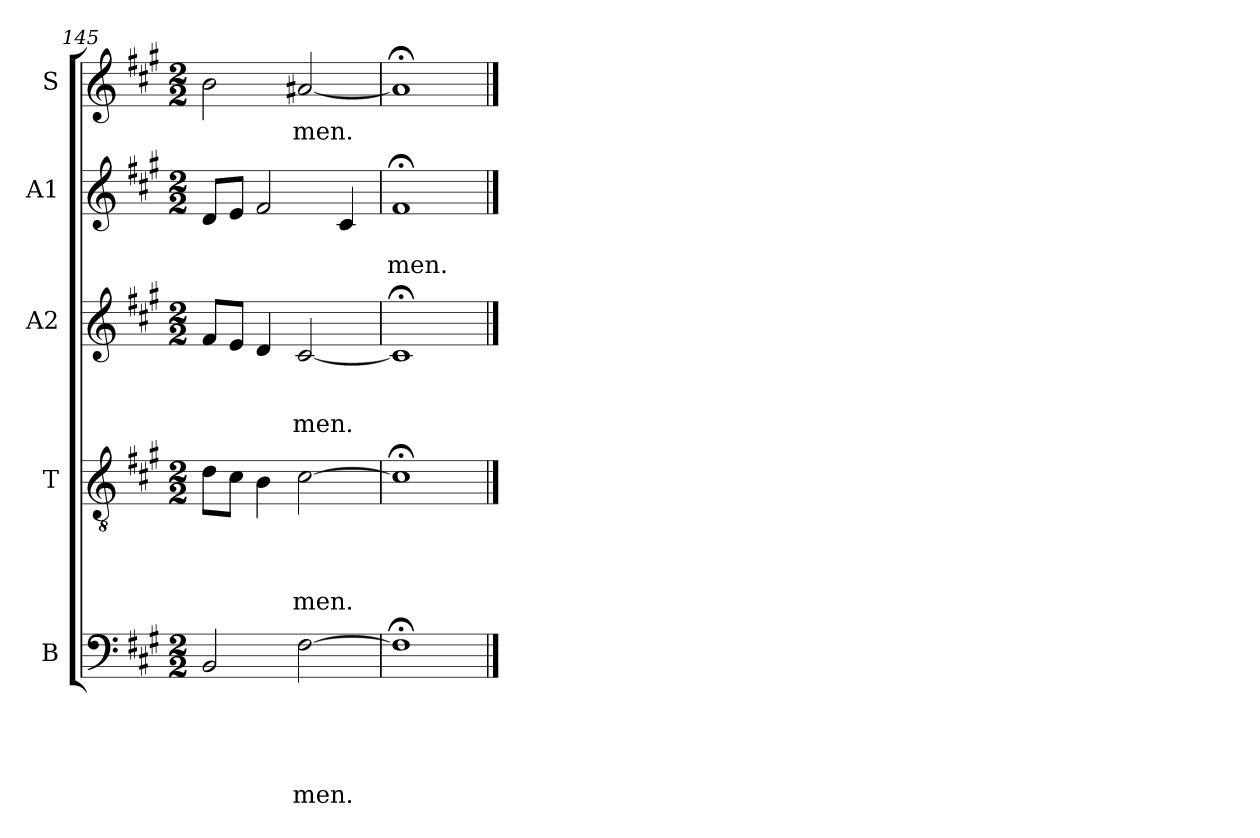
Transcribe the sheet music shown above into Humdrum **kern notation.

**kern	**text	**text	**text	**text	**text	**kern	**text	**text	**text	**text	**kern	**text	**text	**text	**kern	**text	**text	**kern	**text
*part5	*part5	*part5	*part5	*part5	*part5	*part4	*part4	*part4	*part4	*part4	*part3	*part3	*part3	*part3	*part2	*part2	*part2	*part1	*part1
*staff5	*staff5	*staff5	*staff5	*staff5	*staff5	*staff4	*staff4	*staff4	*staff4	*staff4	*staff3	*staff3	*staff3	*staff3	*staff2	*staff2	*staff2	*staff1	*staff1
*I"B	*	*	*	*	*	*I"T	*	*	*	*	*I"A2	*	*	*	*I"A1	*	*	*I"S	*
*clefF4	*	*	*	*	*	*clefGv2	*	*	*	*	*clefG2	*	*	*	*clefG2	*	*	*clefG2	*
*k[f#c#g#]	*	*	*	*	*	*k[f#c#g#]	*	*	*	*	*k[f#c#g#]	*	*	*	*k[f#c#g#]	*	*	*k[f#c#g#]	*
*A:	*	*	*	*	*	*A:	*	*	*	*	*A:	*	*	*	*A:	*	*	*A:	*
*M2/2	*	*	*	*	*	*M2/2	*	*	*	*	*M2/2	*	*	*	*M2/2	*	*	*M2/2	*
=145	=145	=145	=145	=145	=145	=145	=145	=145	=145	=145	=145	=145	=145	=145	=145	=145	=145	=145	=145
2BB/	.	.	.	.	.	8d\L	.	.	.	.	8f#/L	.	.	.	8d/L	.	.	2b\	.
.	.	.	.	.	.	8c#\J	.	.	.	.	8e/J	.	.	.	8e/J	.	.	.	.
.	.	.	.	.	.	4B\	.	.	.	.	4d/	.	.	.	2f#/	.	.	.	.
!	!	!	!	!	!LO:LY:b	!	!	!	!	!LO:LY:b	!	!	!	!LO:LY:b	!	!	!	!	!LO:LY:b
[2F#\	.	.	.	.	-men.	[2c#\	.	.	.	-men.	[2c#/	.	.	-men.	.	.	.	[2a#X/	-men.
.	.	.	.	.	.	.	.	.	.	.	.	.	.	.	4c#/	.	.	.	.
=146	=146	=146	=146	=146	=146	=146	=146	=146	=146	=146	=146	=146	=146	=146	=146	=146	=146	=146	=146
!	!	!	!	!	!	!	!	!	!	!	!	!	!	!	!	!	!LO:LY:b	!	!
1F#;<]	.	.	.	.	.	1c#;<]	.	.	.	.	1c#;]	.	.	.	1f#;	.	-men.	1a#;]	.
==	==	==	==	==	==	==	==	==	==	==	==	==	==	==	==	==	==	==	==
*-	*-	*-	*-	*-	*-	*-	*-	*-	*-	*-	*-	*-	*-	*-	*-	*-	*-	*-	*-
